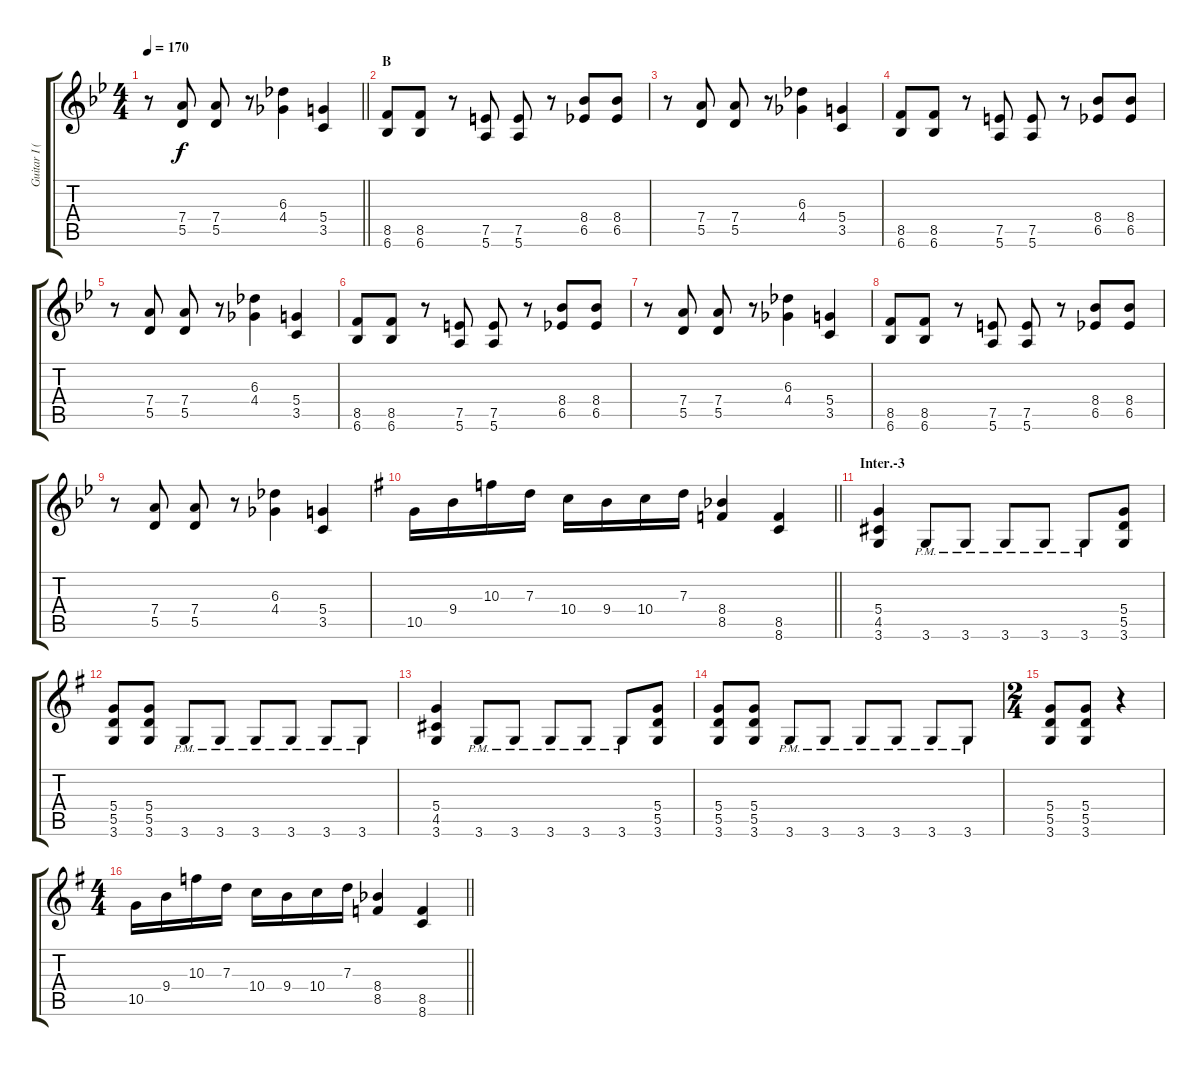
\track ("Guitar I (Yamanaka Sawako/\"Catherine\")" "Guitar I (") {instrument distortionguitar}
\staff {score tabs}
\tuning (E4 B3 G3 D3 A2 E2) {hide}
\ts (4 4)
\tempo 170
\clef g2
\barLineRight lightlight
\ks bb
r.8{dy f} (7.4 5.5).8 (7.4 5.5).8 r.8 (6.3 4.4).4 (5.4 3.5).4 |
\section ("" "B")
(8.5 6.6).8 (8.5 6.6).8 r.8 (7.5 5.6).8 (7.5 5.6).8 r.8 (8.4 6.5).8 (8.4 6.5).8 |
r.8 (7.4 5.5).8 (7.4 5.5).8 r.8 (6.3 4.4).4 (5.4 3.5).4 |
(8.5 6.6).8 (8.5 6.6).8 r.8 (7.5 5.6).8 (7.5 5.6).8 r.8 (8.4 6.5).8 (8.4 6.5).8 |
r.8 (7.4 5.5).8 (7.4 5.5).8 r.8 (6.3 4.4).4 (5.4 3.5).4 |
(8.5 6.6).8 (8.5 6.6).8 r.8 (7.5 5.6).8 (7.5 5.6).8 r.8 (8.4 6.5).8 (8.4 6.5).8 |
r.8 (7.4 5.5).8 (7.4 5.5).8 r.8 (6.3 4.4).4 (5.4 3.5).4 |
(8.5 6.6).8 (8.5 6.6).8 r.8 (7.5 5.6).8 (7.5 5.6).8 r.8 (8.4 6.5).8 (8.4 6.5).8 |
r.8 (7.4 5.5).8 (7.4 5.5).8 r.8 (6.3 4.4).4 (5.4 3.5).4 |
\barLineRight lightlight
\ks g
10.5.16 9.4.16 10.3.16 7.3.16 10.4.16 9.4.16 10.4.16 7.3.16 (8.4{acc b} 8.5).4 (8.5 8.6).4 |
\section ("" "Inter.-3")
(5.4 4.5 3.6).4 3.6{pm}.8 3.6{pm}.8 3.6{pm}.8 3.6{pm}.8 3.6{pm}.8 (5.4 5.5 3.6).8 |
(5.4 5.5 3.6).8 (5.4 5.5 3.6).8 3.6{pm}.8 3.6{pm}.8 3.6{pm}.8 3.6{pm}.8 3.6{pm}.8 3.6{pm}.8 |
(5.4 4.5 3.6).4 3.6{pm}.8 3.6{pm}.8 3.6{pm}.8 3.6{pm}.8 3.6{pm}.8 (5.4 5.5 3.6).8 |
(5.4 5.5 3.6).8 (5.4 5.5 3.6).8 3.6{pm}.8 3.6{pm}.8 3.6{pm}.8 3.6{pm}.8 3.6{pm}.8 3.6{pm}.8 |
\ts (2 4)
(5.4 5.5 3.6).8 (5.4 5.5 3.6).8 r.4 |
\ts (4 4)
\barLineRight lightlight
10.5.16 9.4.16 10.3.16 7.3.16 10.4.16 9.4.16 10.4.16 7.3.16 (8.4{acc b} 8.5).4 (8.5 8.6).4
